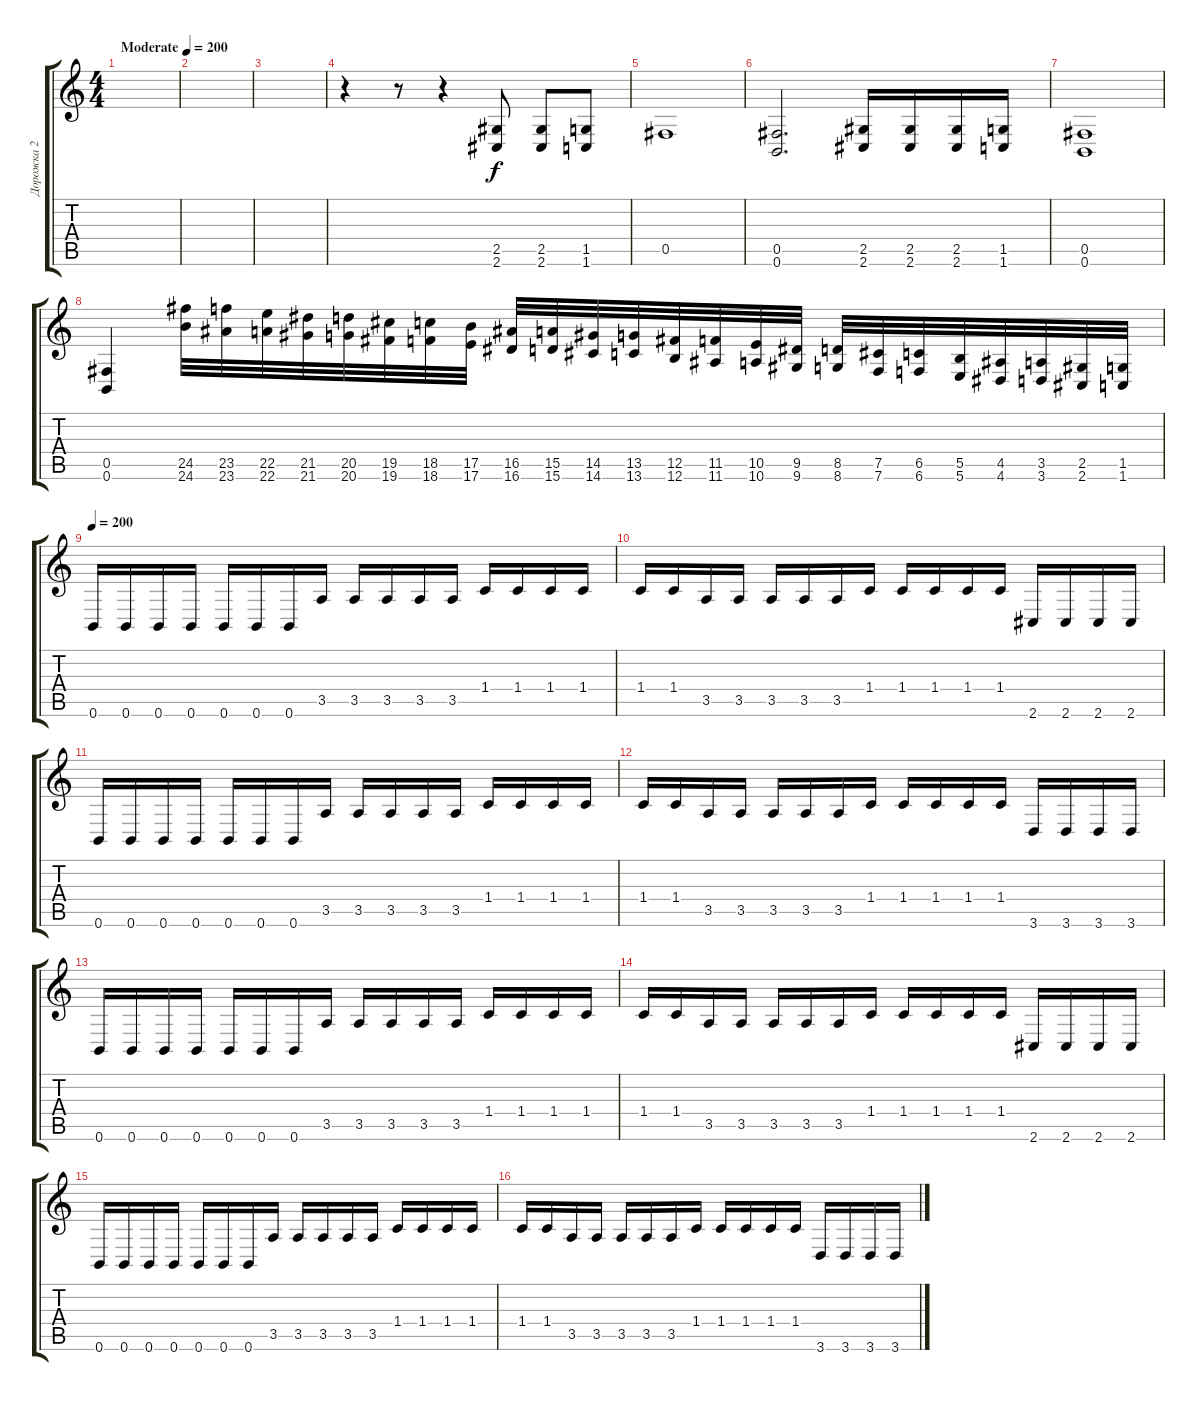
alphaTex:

\track ("Дорожка 2" "Дорожка 2") {instrument distortionguitar}
\staff {score tabs}
\tuning (Db4 Ab3 E3 B2 Gb2 B1) {hide}
\ts (4 4)
\tempo (200 "Moderate")
\tempo 100
\tempo (200 "Moderate")
\clef g2
\ks c
|
|
|
r.4 r.8 r.4 (2.5 2.6).8 (2.5 2.6).8 (1.5 1.6).8 |
0.5.1 |
(0.5 0.6).2{d} (2.5 2.6).16 (2.5 2.6).16 (2.5 2.6).16 (1.5 1.6).16 |
(0.5 0.6).1 |
(0.5 0.6).4 (24.5 24.6).32{instrument guitarfretnoise} (23.5 23.6).32 (22.5 22.6).32 (21.5 21.6).32 (20.5 20.6).32 (19.5 19.6).32 (18.5 18.6).32 (17.5 17.6).32 (16.5 16.6).32 (15.5 15.6).32 (14.5 14.6).32 (13.5 13.6).32 (12.5 12.6).32 (11.5 11.6).32 (10.5 10.6).32 (9.5 9.6).32 (8.5 8.6).32 (7.5 7.6).32 (6.5 6.6).32 (5.5 5.6).32 (4.5 4.6).32 (3.5 3.6).32 (2.5 2.6).32 (1.5 1.6).32 |
\tempo 200
0.6.16{instrument distortionguitar} 0.6.16 0.6.16 0.6.16 0.6.16 0.6.16 0.6.16 3.5.16 3.5.16 3.5.16 3.5.16 3.5.16 1.4.16 1.4.16 1.4.16 1.4.16 |
1.4.16 1.4.16 3.5.16 3.5.16 3.5.16 3.5.16 3.5.16 1.4.16 1.4.16 1.4.16 1.4.16 1.4.16 2.6.16 2.6.16 2.6.16 2.6.16 |
0.6.16 0.6.16 0.6.16 0.6.16 0.6.16 0.6.16 0.6.16 3.5.16 3.5.16 3.5.16 3.5.16 3.5.16 1.4.16 1.4.16 1.4.16 1.4.16 |
1.4.16 1.4.16 3.5.16 3.5.16 3.5.16 3.5.16 3.5.16 1.4.16 1.4.16 1.4.16 1.4.16 1.4.16 3.6.16 3.6.16 3.6.16 3.6.16 |
0.6.16 0.6.16 0.6.16 0.6.16 0.6.16 0.6.16 0.6.16 3.5.16 3.5.16 3.5.16 3.5.16 3.5.16 1.4.16 1.4.16 1.4.16 1.4.16 |
1.4.16 1.4.16 3.5.16 3.5.16 3.5.16 3.5.16 3.5.16 1.4.16 1.4.16 1.4.16 1.4.16 1.4.16 2.6.16 2.6.16 2.6.16 2.6.16 |
0.6.16 0.6.16 0.6.16 0.6.16 0.6.16 0.6.16 0.6.16 3.5.16 3.5.16 3.5.16 3.5.16 3.5.16 1.4.16 1.4.16 1.4.16 1.4.16 |
1.4.16 1.4.16 3.5.16 3.5.16 3.5.16 3.5.16 3.5.16 1.4.16 1.4.16 1.4.16 1.4.16 1.4.16 3.6.16 3.6.16 3.6.16 3.6.16
